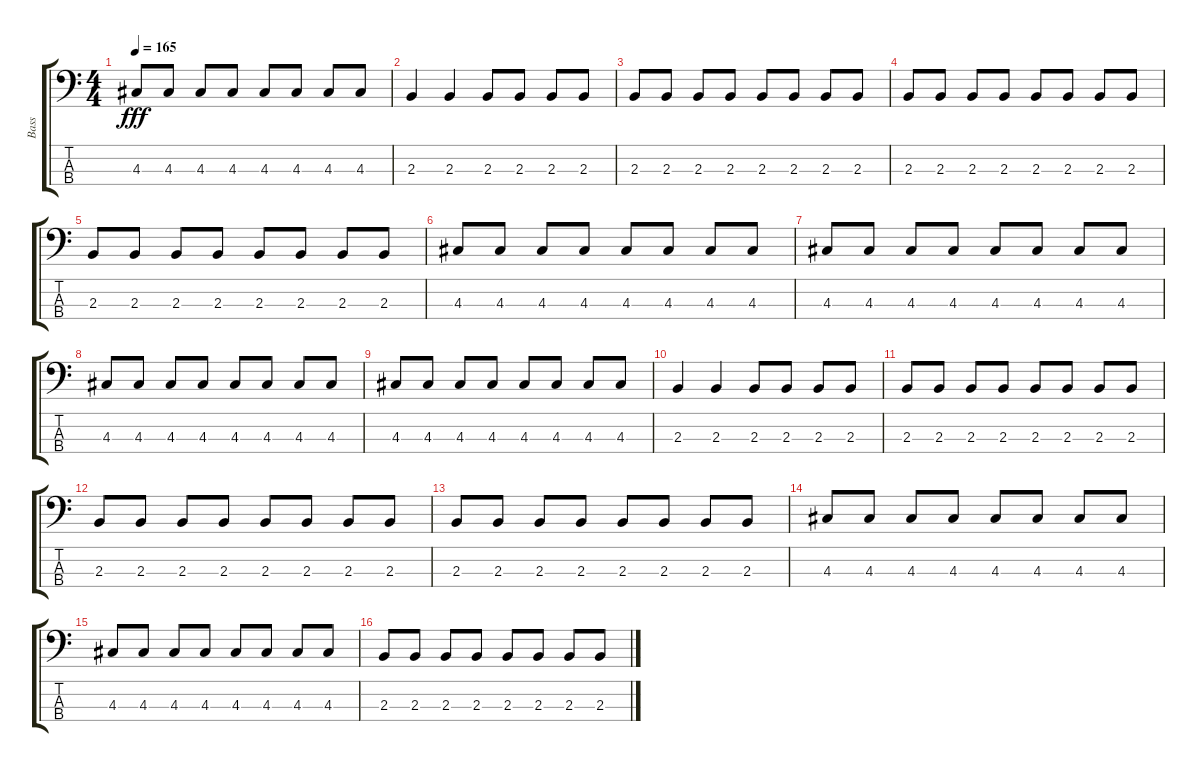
\track ("Bass" "Bass") {instrument electricbassfinger}
\staff {score tabs}
\tuning (G2 D2 A1 E1) {hide}
\ts (4 4)
\tempo 165
\clef f4
\ks c
4.3.8{dy fff} 4.3.8 4.3.8 4.3.8 4.3.8 4.3.8 4.3.8 4.3.8 |
2.3.4 2.3.4 2.3.8 2.3.8 2.3.8 2.3.8 |
2.3.8 2.3.8 2.3.8 2.3.8 2.3.8 2.3.8 2.3.8 2.3.8 |
2.3.8 2.3.8 2.3.8 2.3.8 2.3.8 2.3.8 2.3.8 2.3.8 |
2.3.8 2.3.8 2.3.8 2.3.8 2.3.8 2.3.8 2.3.8 2.3.8 |
4.3.8 4.3.8 4.3.8 4.3.8 4.3.8 4.3.8 4.3.8 4.3.8 |
4.3.8 4.3.8 4.3.8 4.3.8 4.3.8 4.3.8 4.3.8 4.3.8 |
4.3.8 4.3.8 4.3.8 4.3.8 4.3.8 4.3.8 4.3.8 4.3.8 |
4.3.8 4.3.8 4.3.8 4.3.8 4.3.8 4.3.8 4.3.8 4.3.8 |
2.3.4 2.3.4 2.3.8 2.3.8 2.3.8 2.3.8 |
2.3.8 2.3.8 2.3.8 2.3.8 2.3.8 2.3.8 2.3.8 2.3.8 |
2.3.8 2.3.8 2.3.8 2.3.8 2.3.8 2.3.8 2.3.8 2.3.8 |
2.3.8 2.3.8 2.3.8 2.3.8 2.3.8 2.3.8 2.3.8 2.3.8 |
4.3.8 4.3.8 4.3.8 4.3.8 4.3.8 4.3.8 4.3.8 4.3.8 |
4.3.8 4.3.8 4.3.8 4.3.8 4.3.8 4.3.8 4.3.8 4.3.8 |
2.3.8 2.3.8 2.3.8 2.3.8 2.3.8 2.3.8 2.3.8 2.3.8
